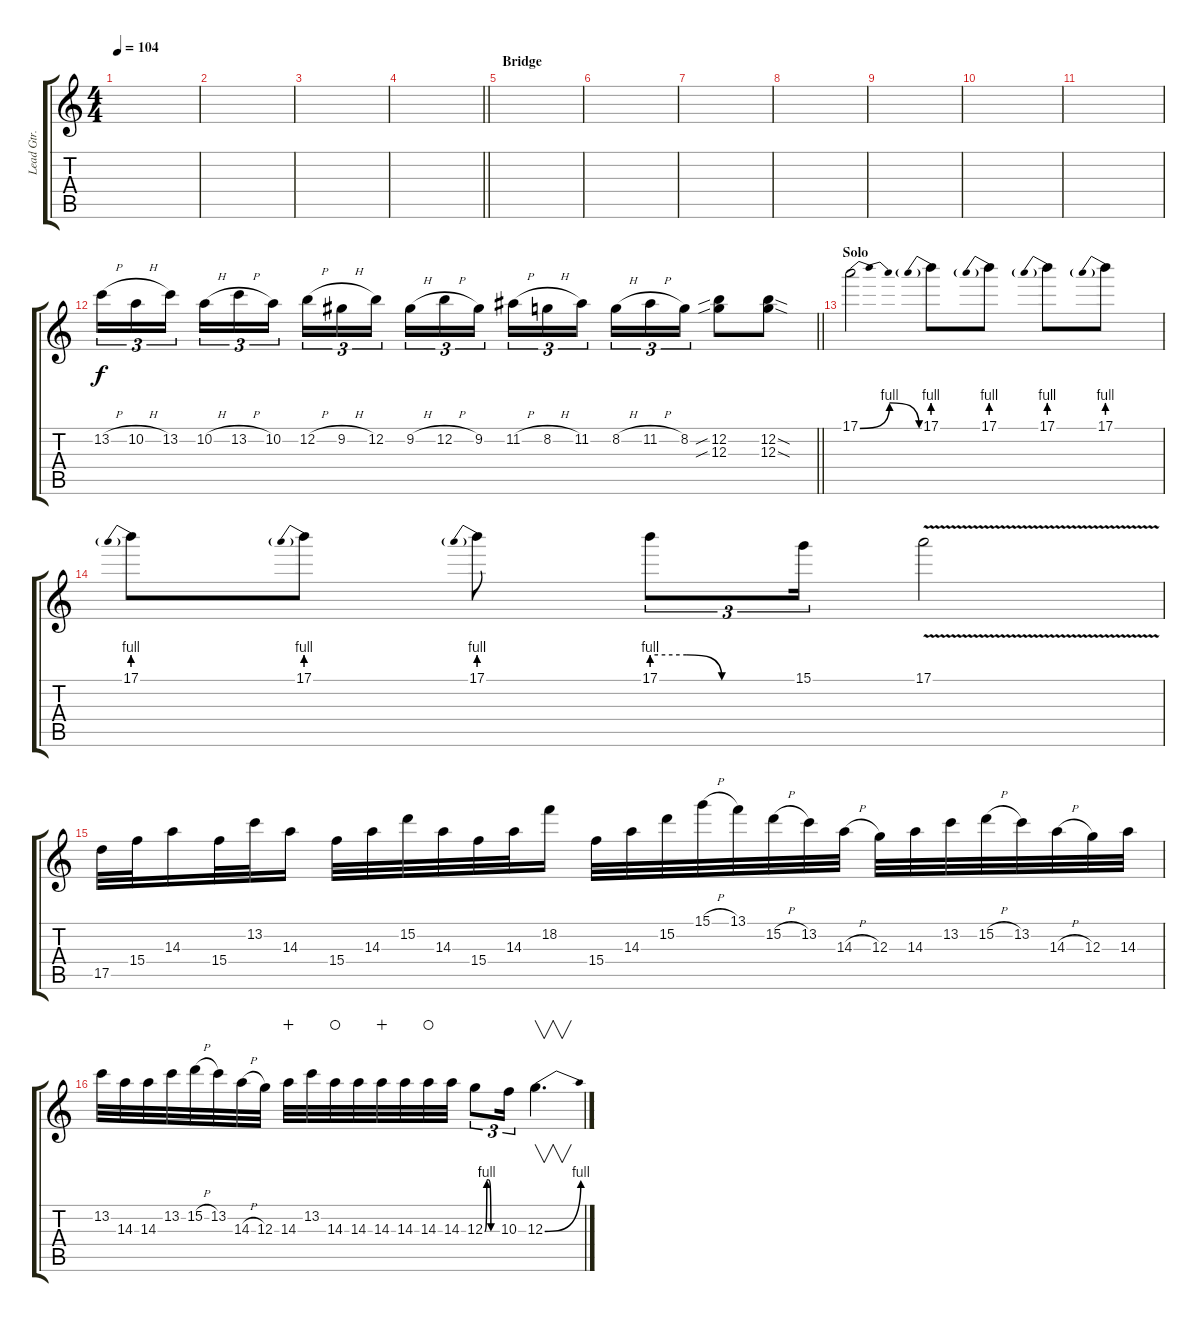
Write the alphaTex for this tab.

\track ("Lead Gtr. " "Lead Gtr. ") {instrument distortionguitar}
\staff {score tabs}
\tuning (E4 B3 G3 D3 A2 D2) {hide}
\ts (4 4)
\tempo 104
\clef g2
\ks c
|
|
|
\barLineRight lightlight
|
\section ("" "Bridge")
|
|
|
|
|
|
|
\barLineRight lightlight
13.2{h}.16{tu (3 2) volume 13 instrument distortionguitar} 10.2{h}.16{tu (3 2)} 13.2.16{tu (3 2) beam splitsecondary} 10.2{h}.16{tu (3 2)} 13.2{h}.16{tu (3 2)} 10.2.16{tu (3 2)} 12.2{h}.16{tu (3 2)} 9.2{h}.16{tu (3 2)} 12.2.16{tu (3 2) beam splitsecondary} 9.2{h}.16{tu (3 2)} 12.2{h}.16{tu (3 2)} 9.2.16{tu (3 2)} 11.2{h}.16{tu (3 2)} 8.2{h}.16{tu (3 2)} 11.2.16{tu (3 2) beam splitsecondary} 8.2{h}.16{tu (3 2)} 11.2{h}.16{tu (3 2)} 8.2.16{tu (3 2)} (12.2{sib} 12.3{sib}).8 (12.2{sod} 12.3{sod}).8 |
\section ("" "Solo")
17.1{be (bendrelease 0 0 2 4 57 4 60 0)}.2 17.1{be (prebend 0 4 60 4)}.8 17.1{be (prebend 0 4 60 4)}.8 17.1{be (prebend 0 4 60 4)}.8 17.1{be (prebend 0 4 60 4)}.8 |
17.1{be (prebend 0 4 60 4)}.8 17.1{be (prebend 0 4 60 4)}.8 17.1{be (prebend 0 4 60 4)}.8 17.1{be (custom 0 4 15 4 30 0 60 0)}.8{tu (3 2)} 15.1.16{tu (3 2)} 17.1{v}.2 |
17.5.32 15.4.32 14.3.16 15.4.32 13.2.32 14.3.16 15.4.32 14.3.32 15.2.32 14.3.32 15.4.32 14.3.32 18.2.16 15.4.32 14.3.32 15.2.32 15.1{h}.32 13.1.32 15.2{h}.32 13.2.32 14.3{h}.32 12.3.32 14.3.32 13.2.32 15.2{h}.32 13.2.32 14.3{h}.32 12.3.32 14.3.32 |
13.2.32 14.3.32 14.3.32 13.2.32 15.2{h}.32 13.2.32 14.3{h}.32 12.3.32 14.3.32{wahc} 13.2.32 14.3.32{waho} 14.3.32 14.3.32{wahc} 14.3.32 14.3.32{waho} 14.3.32 12.3{be (custom 0 0 10 4 20 4 30 0 60 0)}.8{tu (3 2)} 10.3.16{tu (3 2)} 12.3{be (bend 0 0 60 4)}.4{v d}
